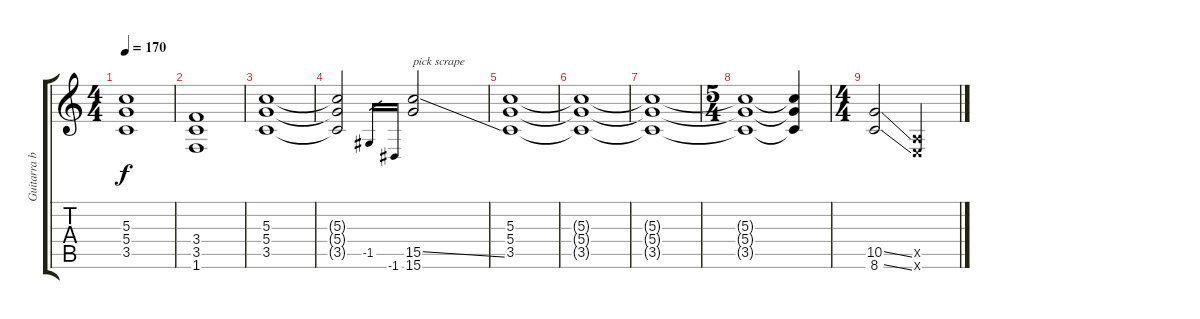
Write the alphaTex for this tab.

\track ("Guitarra base" "Guitarra b") {instrument overdrivenguitar}
\staff {score tabs}
\tuning (E4 B3 G3 D3 A2 E2) {hide}
\ts (4 4)
\tempo 170
\clef g2
\ks c
(5.3 5.4 3.5).1{dy f} |
(3.4 3.5 1.6).1 |
(5.3 5.4 3.5).1 |
(5.3{t} 5.4{t} 3.5{t}).2 -1.5.16{gr} -1.6.16{gr} (15.5{ss} 15.6).2{txt "pick scrape"} |
(5.3 5.4 3.5).1 |
(5.3{t} 5.4{t} 3.5{t}).1 |
(5.3{t} 5.4{t} 3.5{t}).1 |
\ts (5 4)
(5.3{t} 5.4{t} 3.5{t}).1 (5.3{t} 5.4{t} 3.5{t}).4 |
\ts (4 4)
(10.5{ss} 8.6{ss}).2 (0.5{x} 0.6{x}).2
